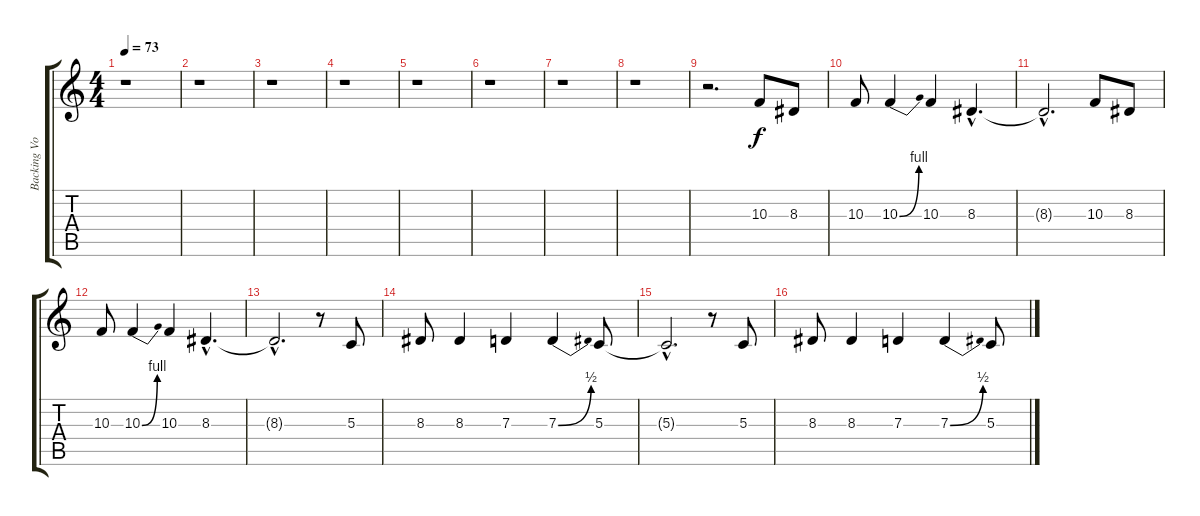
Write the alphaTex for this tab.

\track ("Backing Vocals" "Backing Vo") {instrument flute}
\staff {score tabs}
\tuning (E4 B3 G3 D3 A2 E2) {hide}
\ts (4 4)
\tempo 73
\clef g2
\ks c
r.1{dy f instrument flute} |
r.1 |
r.1 |
r.1 |
r.1 |
r.1 |
r.1 |
r.1 |
r.2{d} 10.3.8 8.3.8 |
10.3.8 10.3{be (bend 0 0 60 4)}.4 10.3.4 8.3{hac}.4{d} |
8.3{hac t}.2{d} 10.3.8 8.3.8 |
10.3.8 10.3{be (bend 0 0 60 4)}.4 10.3.4 8.3{hac}.4{d} |
8.3{hac t}.2{d} r.8 5.3.8 |
8.3.8 8.3.4 7.3.4 7.3{be (bend 0 0 60 2)}.4 5.3.8 |
5.3{hac t}.2{d} r.8 5.3.8 |
8.3.8 8.3.4 7.3.4 7.3{be (bend 0 0 60 2)}.4 5.3.8
